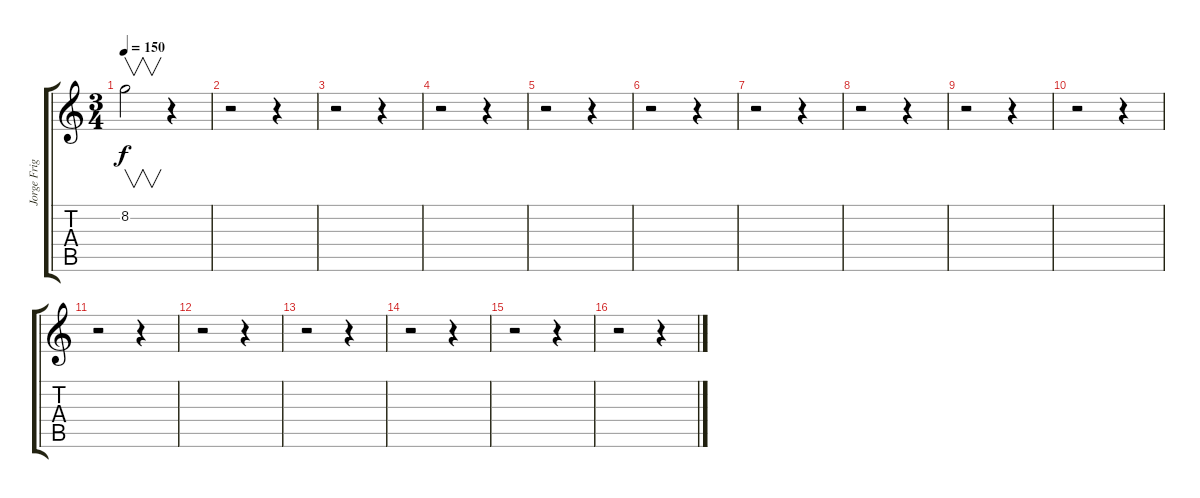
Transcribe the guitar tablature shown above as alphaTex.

\track ("Jorge Frigerio Solos Mono" "Jorge Frig") {instrument distortionguitar}
\staff {score tabs}
\tuning (E4 B3 G3 D3 A2 E2) {hide}
\ts (3 4)
\tempo 150
\clef g2
\ks c
8.2.2{v dy f} r.4 |
r.2 r.4 |
r.2 r.4 |
r.2 r.4 |
r.2 r.4 |
r.2 r.4 |
r.2 r.4 |
r.2 r.4 |
r.2 r.4 |
r.2 r.4 |
r.2 r.4 |
r.2 r.4 |
r.2 r.4 |
r.2 r.4 |
r.2 r.4 |
r.2 r.4
